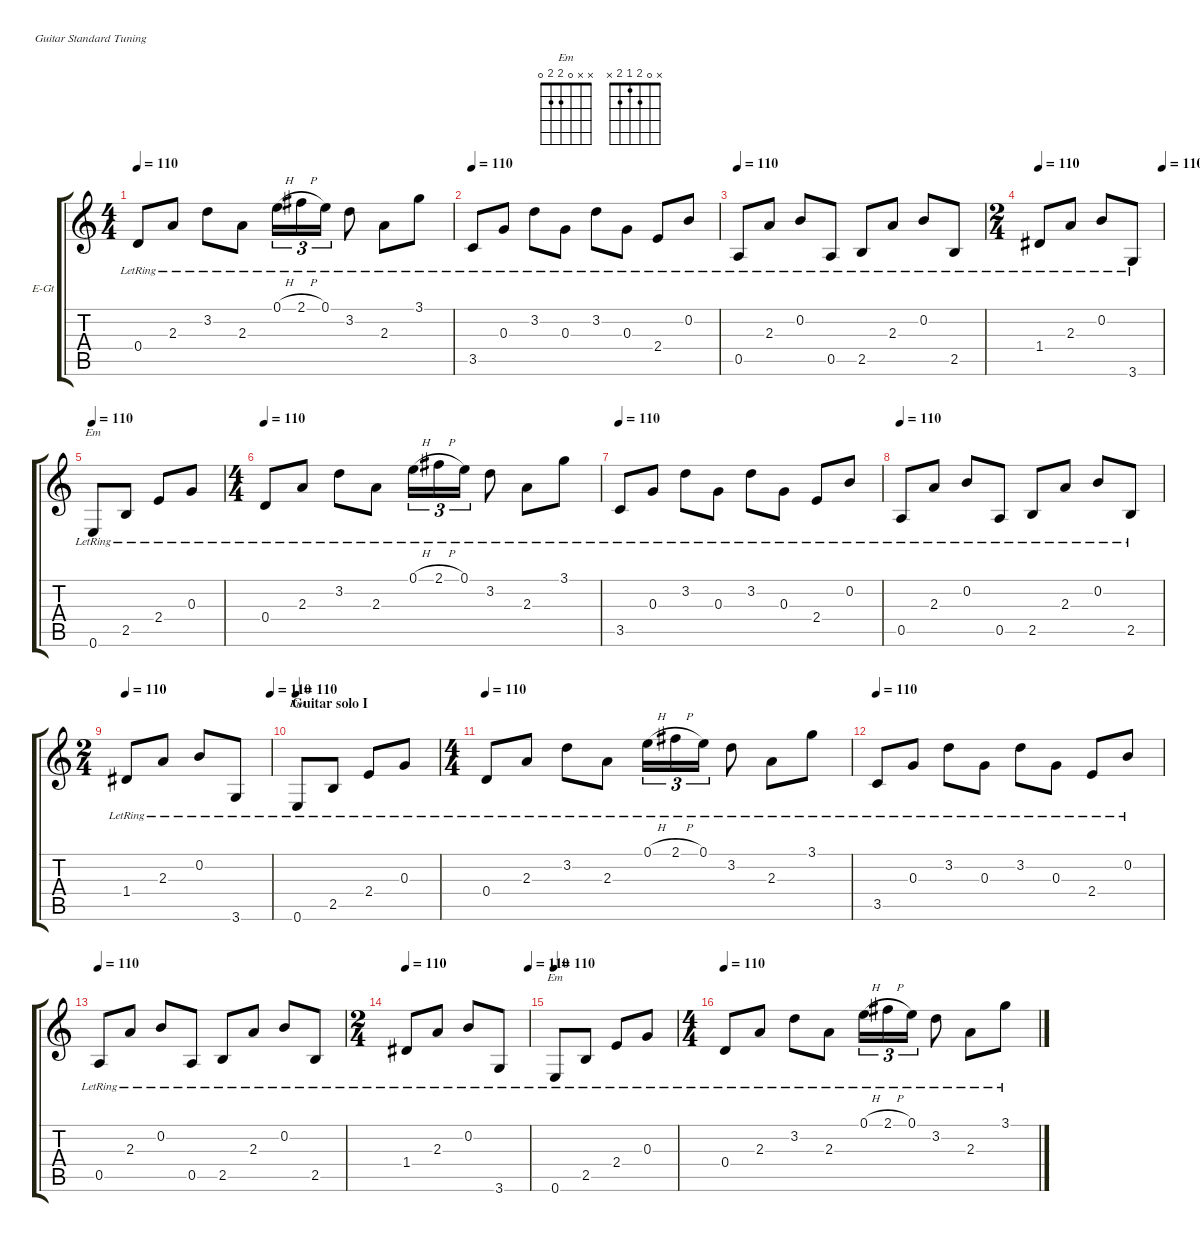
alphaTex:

\hideDynamics
\bracketExtendMode groupsimilarinstruments
\firstSystemTrackNameOrientation horizontal
\otherSystemsTrackNameOrientation horizontal
\track ("Guitar 3" "E-Gt") {multiBarRest instrument distortionguitar}
\staff {score tabs}
\tuning (E4 B3 G3 D3 A2 E2)
\chord ("Em" x x 0 2 2 0)
\chord ("" 2 3 2 0 x x) {barre 2}
\chord ("" x 3 0 2 3 x)
\chord ("" x 0 2 1 2 x)
\ts (4 4)
\tempo 110
\clef g2
\ks c
0.4{lr}.8{ch "" dy f} 2.3{lr}.8 3.2{lr}.8 2.3{lr}.8 0.1{h lr}.16{tu (3 2)} 2.1{h lr}.16{tu (3 2)} 0.1{lr}.16{tu (3 2)} 3.2{lr}.8 2.3{lr}.8 3.1{lr}.8 |
\tempo 110
3.5{lr}.8{ch ""} 0.3{lr}.8 3.2{lr}.8 0.3{lr}.8 3.2{lr}.8 0.3{lr}.8 2.4{lr}.8 0.2{lr}.8 |
\tempo 110
0.5{lr}.8{ch ""} 2.3{lr}.8 0.2{lr}.8 0.5{lr}.8 2.5{lr}.8 2.3{lr}.8 0.2{lr}.8 2.5{lr}.8 |
\ts (2 4)
\tempo 110
\tempo (110 1)
1.4{lr}.8 2.3{lr}.8 0.2{lr}.8 3.6{lr}.8 |
\tempo 110
0.6{lr}.8{ch "Em"} 2.5{lr}.8 2.4{lr}.8 0.3{lr}.8 |
\ts (4 4)
\tempo 110
0.4{lr}.8{ch ""} 2.3{lr}.8 3.2{lr}.8 2.3{lr}.8 0.1{h lr}.16{tu (3 2)} 2.1{h lr}.16{tu (3 2)} 0.1{lr}.16{tu (3 2)} 3.2{lr}.8 2.3{lr}.8 3.1{lr}.8 |
\tempo 110
3.5{lr}.8{ch ""} 0.3{lr}.8 3.2{lr}.8 0.3{lr}.8 3.2{lr}.8 0.3{lr}.8 2.4{lr}.8 0.2{lr}.8 |
\tempo 110
0.5{lr}.8{ch ""} 2.3{lr}.8 0.2{lr}.8 0.5{lr}.8 2.5{lr}.8 2.3{lr}.8 0.2{lr}.8 2.5{lr}.8 |
\ts (2 4)
\tempo 110
\tempo (110 1)
1.4{lr}.8 2.3{lr}.8 0.2{lr}.8 3.6{lr}.8 |
\section ("" "Guitar solo I")
\tempo 110
0.6{lr}.8{ch "Em"} 2.5{lr}.8 2.4{lr}.8 0.3{lr}.8 |
\ts (4 4)
\tempo 110
0.4{lr}.8{ch ""} 2.3{lr}.8 3.2{lr}.8 2.3{lr}.8 0.1{h lr}.16{tu (3 2)} 2.1{h lr}.16{tu (3 2)} 0.1{lr}.16{tu (3 2)} 3.2{lr}.8 2.3{lr}.8 3.1{lr}.8 |
\tempo 110
3.5{lr}.8{ch ""} 0.3{lr}.8 3.2{lr}.8 0.3{lr}.8 3.2{lr}.8 0.3{lr}.8 2.4{lr}.8 0.2{lr}.8 |
\tempo 110
0.5{lr}.8{ch ""} 2.3{lr}.8 0.2{lr}.8 0.5{lr}.8 2.5{lr}.8 2.3{lr}.8 0.2{lr}.8 2.5{lr}.8 |
\ts (2 4)
\tempo 110
\tempo (110 1)
1.4{lr}.8 2.3{lr}.8 0.2{lr}.8 3.6{lr}.8 |
\tempo 110
0.6{lr}.8{ch "Em"} 2.5{lr}.8 2.4{lr}.8 0.3{lr}.8 |
\ts (4 4)
\tempo 110
0.4{lr}.8{ch ""} 2.3{lr}.8 3.2{lr}.8 2.3{lr}.8 0.1{h lr}.16{tu (3 2)} 2.1{h lr}.16{tu (3 2)} 0.1{lr}.16{tu (3 2)} 3.2{lr}.8 2.3{lr}.8 3.1{lr}.8
